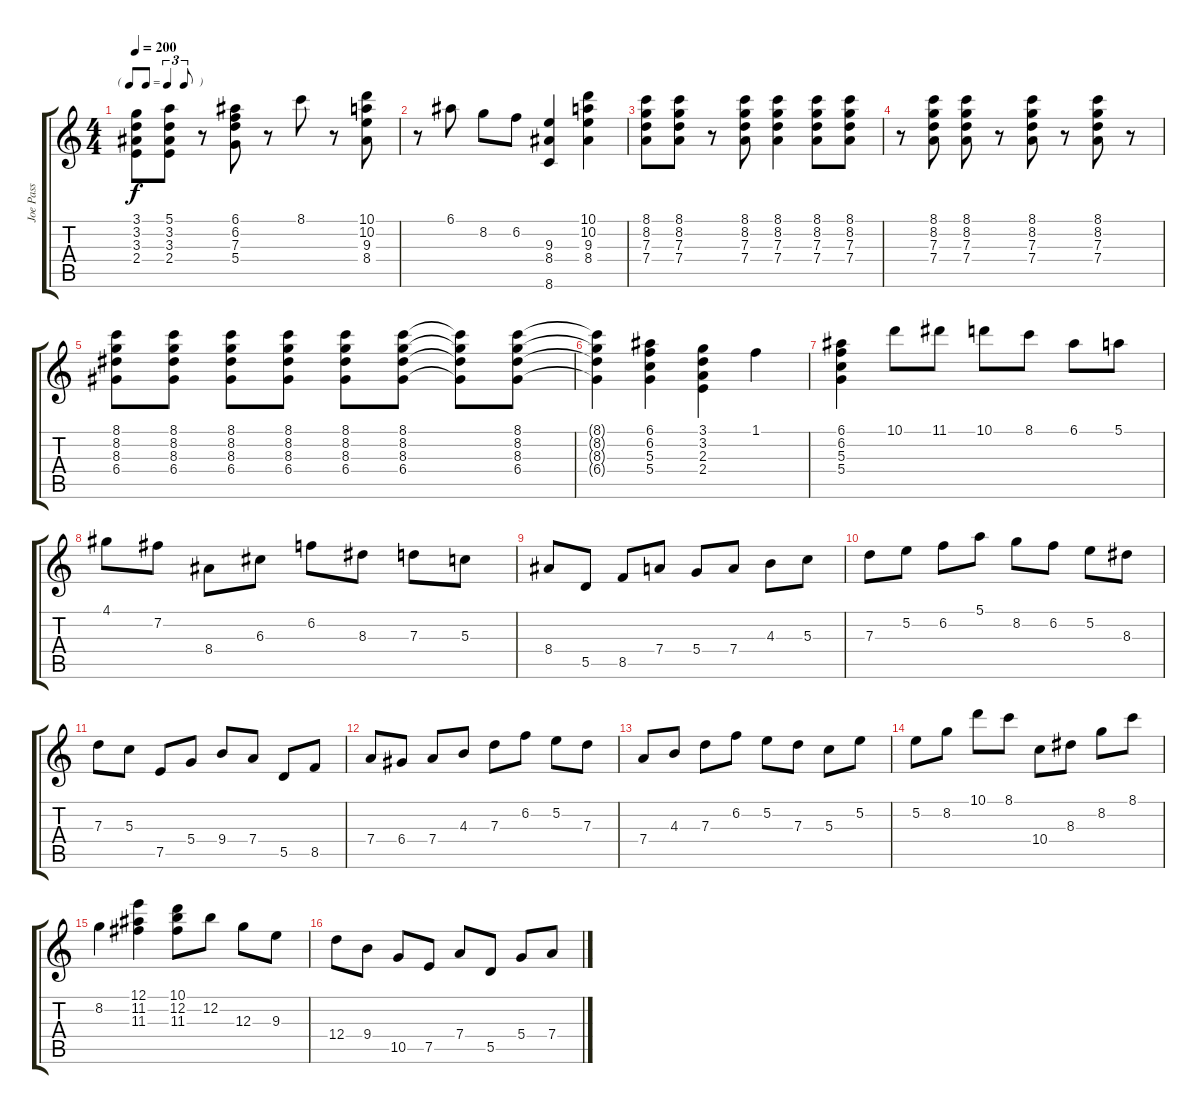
\track ("Joe Pass" "Joe Pass") {instrument electricguitarjazz}
\staff {score tabs}
\tuning (E4 B3 G3 D3 A2 E2) {hide}
\ts (4 4)
\tf triplet8th
\tempo 200
\clef g2
\ks c
(3.1 3.2 3.3 2.4).8{dy f} (5.1 3.2 3.3 2.4).8 r.8 (6.1 6.2 7.3 5.4).8 r.8 8.1.8 r.8 (10.1 10.2 9.3 8.4).8 |
r.8 6.1.8 8.2.8 6.2.8 (9.3 8.4 8.6).4 (10.1 10.2 9.3 8.4).4 |
(8.1 8.2 7.3 7.4).8 (8.1 8.2 7.3 7.4).8 r.8 (8.1 8.2 7.3 7.4).8 (8.1 8.2 7.3 7.4).4 (8.1 8.2 7.3 7.4).8 (8.1 8.2 7.3 7.4).8 |
r.8 (8.1 8.2 7.3 7.4).8 (8.1 8.2 7.3 7.4).8 r.8 (8.1 8.2 7.3 7.4).8 r.8 (8.1 8.2 7.3 7.4).8 r.8 |
(8.1 8.2 8.3 6.4).8 (8.1 8.2 8.3 6.4).8 (8.1 8.2 8.3 6.4).8 (8.1 8.2 8.3 6.4).8 (8.1 8.2 8.3 6.4).8 (8.1 8.2 8.3 6.4).8 (8.1{t} 8.2{t} 8.3{t} 6.4{t}).8 (8.1 8.2 8.3 6.4).8 |
(8.1{t} 8.2{t} 8.3{t} 6.4{t}).4 (6.1 6.2 5.3 5.4).4 (3.1 3.2 2.3 2.4).4 1.1.4 |
(6.1 6.2 5.3 5.4).4 10.1.8 11.1.8 10.1.8 8.1.8 6.1.8 5.1.8 |
4.1.8 7.2.8 8.4.8 6.3.8 6.2.8 8.3.8 7.3.8 5.3.8 |
8.4.8 5.5.8 8.5.8 7.4.8 5.4.8 7.4.8 4.3.8 5.3.8 |
7.3.8 5.2.8 6.2.8 5.1.8 8.2.8 6.2.8 5.2.8 8.3.8 |
7.3.8 5.3.8 7.5.8 5.4.8 9.4.8 7.4.8 5.5.8 8.5.8 |
7.4.8 6.4.8 7.4.8 4.3.8 7.3.8 6.2.8 5.2.8 7.3.8 |
7.4.8 4.3.8 7.3.8 6.2.8 5.2.8 7.3.8 5.3.8 5.2.8 |
5.2.8 8.2.8 10.1.8 8.1.8 10.4.8 8.3.8 8.2.8 8.1.8 |
8.2.4 (12.1 11.2 11.3).4 (10.1 12.2 11.3).8 12.2.8 12.3.8 9.3.8 |
12.4.8 9.4.8 10.5.8 7.5.8 7.4.8 5.5.8 5.4.8 7.4.8
